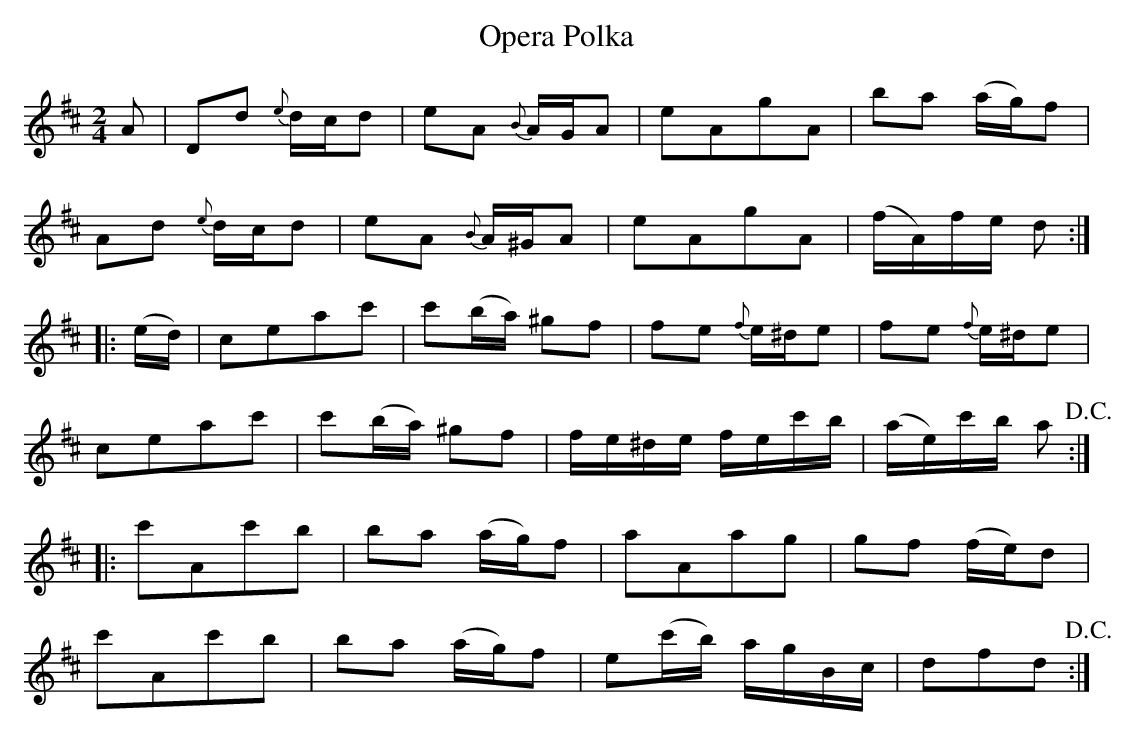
X:1
T:Opera Polka
M:2/4
L:1/8
K:D
A|Dd {e}d/c/d|eA {B}A/G/A|eAgA|ba (a/g/)f|
Ad {e}d/c/d|eA {B}A/^G/A|eAgA|(f/A/)f/e/ d:|
|:(e/d/)|ceac'|c'(b/a/) ^gf|fe {f}e/^d/e|fe {f}e/^d/e|
ceac'|c'(b/a/) ^gf|f/e/^d/e/ f/e/c'/b/|(a/e/)c'/b/ a!D.C.!:|
|:c'Ac'b|ba (a/g/)f|aAag|gf (f/e/)d|
c'Ac'b|ba (a/g/)f|e(c'/b/) a/g/B/c/|dfd !D.C.!:|]
